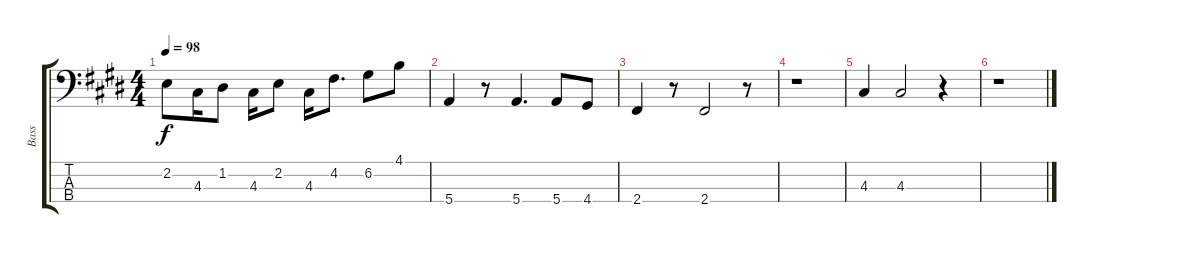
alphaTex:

\track ("Bass" "Bass") {instrument electricbassfinger}
\staff {score tabs}
\tuning (G2 D2 A1 E1) {hide}
\ts (4 4)
\tempo 98
\clef f4
\ks c#minor
2.2.8{dy f} 4.3.16 1.2.8 4.3.16 2.2.8 4.3.16 4.2.8{d} 6.2.8 4.1.8 |
5.4.4 r.8 5.4.4{d} 5.4.8 4.4.8 |
\ks e
2.4.4 r.8 2.4.2 r.8 |
\ks c#minor
r.1 |
4.3.4 4.3.2 r.4 |
r.1
